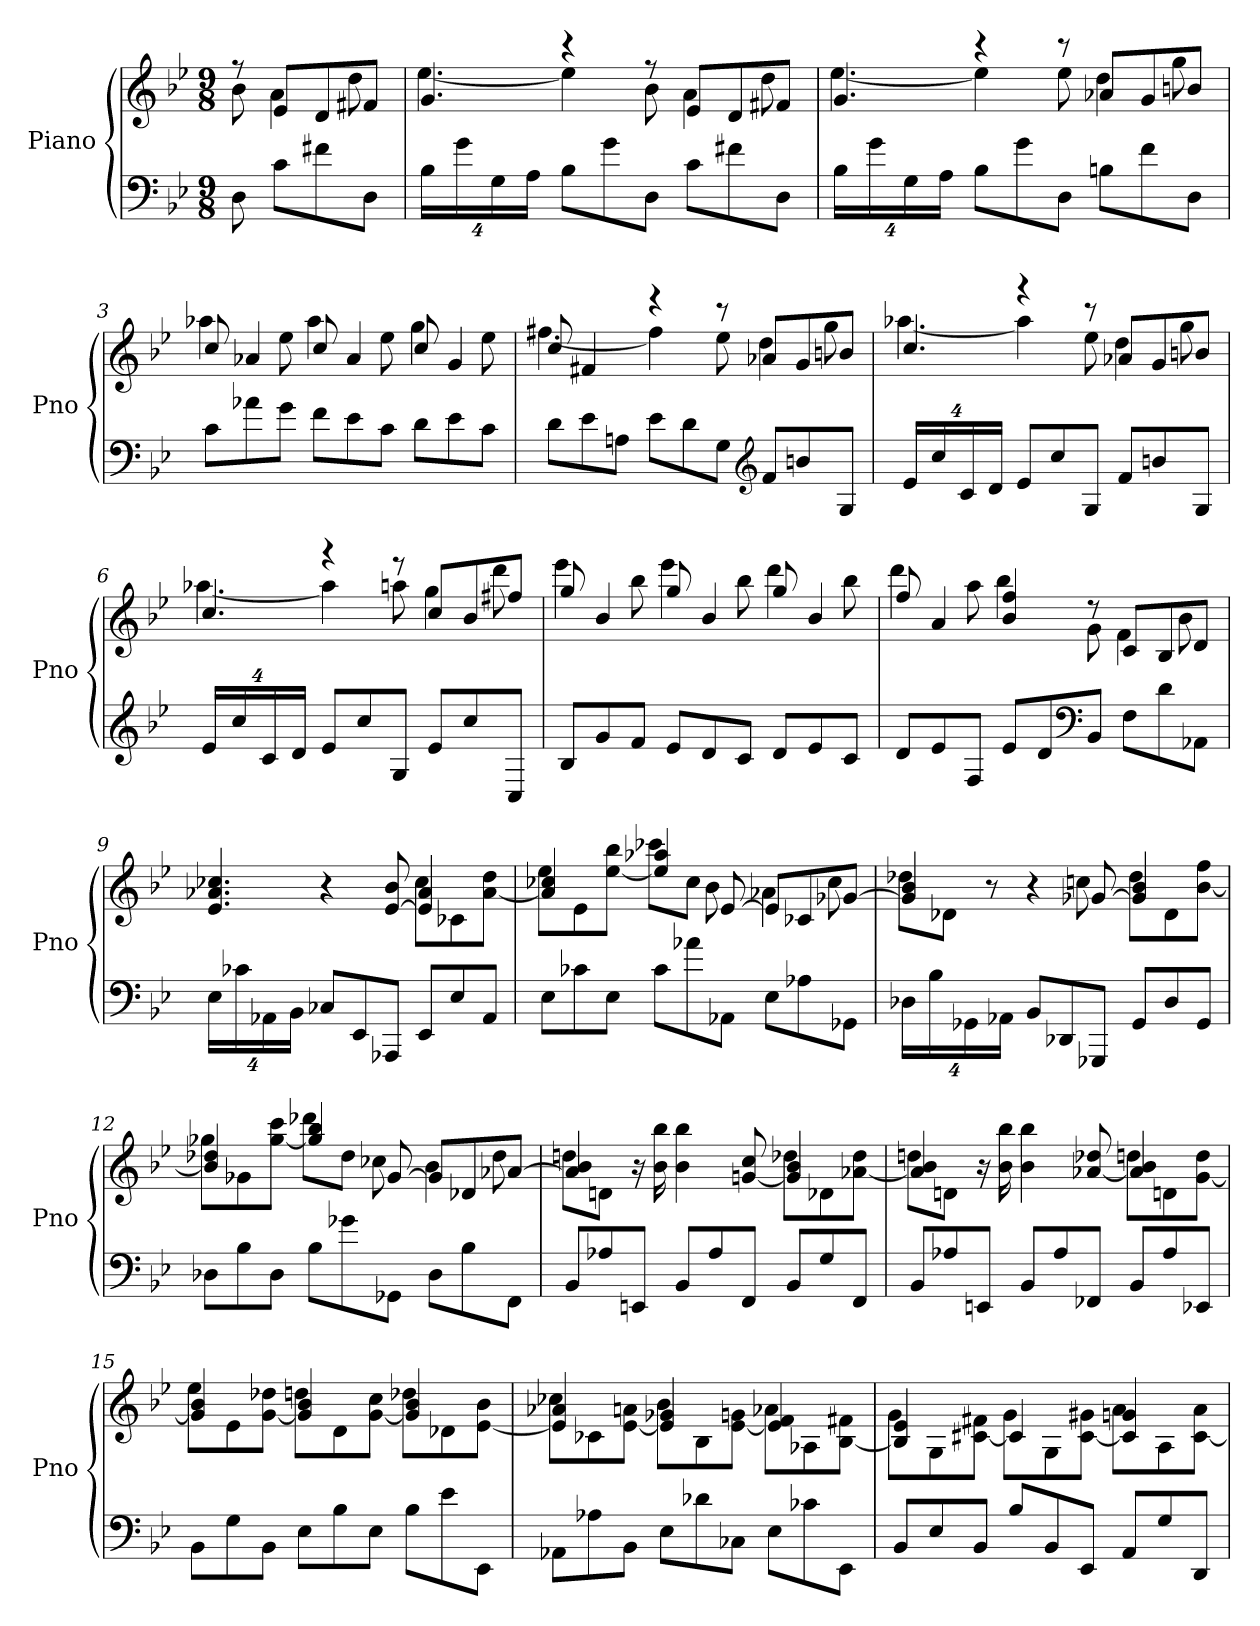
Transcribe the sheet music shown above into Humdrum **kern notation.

**kern	**kern
*part1	*part1
*staff2	*staff1
*I"Piano	*
*I'Pno	*
*clefF4	*clefG2
*k[b-e-]	*k[b-e-]
*g:	*g:
*M9/8	*M9/8
=	=
*	*^
8D	8r	8b-
8cL	8e-L	4a
8f#X	8d	.
8DJ	8f#XJ	8dd
=1	=1	=1
32%3B-LL	4.g	[4.ee-
32%3g	.	.
32%3G	.	.
32%3AJJ	.	.
8B-L	4r	4ee-]
8g	.	.
8DJ	8r	8b-
8cL	8e-L	4a
8f#X	8d	.
8DJ	8f#XJ	8dd
=2	=2	=2
32%3B-LL	4.g	[4.ee-
32%3g	.	.
32%3G	.	.
32%3AJJ	.	.
8B-L	4r	4ee-]
8g	.	.
8DJ	8r	8ee-
8BnL	8a-XL	4dd
8f	8g	.
8DJ	8bnJ	8gg
=3	=3	=3
8cL	8cc	4aa-X
8a-X	4a-X	.
8gJ	.	8ee-
8fL	8cc	4aa-
8e-	4a-	.
8cJ	.	8ee-
8dL	8cc	4gg
8e-	4g	.
8cJ	.	8ee-
=4	=4	=4
8dL	8cc	[4.ff#X
8e-	4f#X	.
8AnJ	.	.
8e-L	4r	4ff#]
8d	.	.
8GJ	8r	8ee-
*clefG2	*	*
8fL	8a-XL	4dd
8bn	8g	.
8GJ	8bnJ	8gg
=5	=5	=5
32%3e-LL	4.cc	[4.aa-X
32%3cc	.	.
32%3c	.	.
32%3dJJ	.	.
8e-L	4r	4aa-]
8cc	.	.
8GJ	8r	8ee-
8fL	8a-XL	4dd
8bn	8g	.
8GJ	8bnJ	8gg
=6	=6	=6
32%3e-LL	4.cc	[4.aa-X
32%3cc	.	.
32%3c	.	.
32%3dJJ	.	.
8e-L	4r	4aa-]
8cc	.	.
8GJ	8r	8aan
8e-L	8ccL	4gg
8cc	8b-	.
8CJ	8ff#XJ	8ddd
=7	=7	=7
8B-L	8gg	4eee-
8g	4b-	.
8fJ	.	8bb-
8e-L	8gg	4eee-
8d	4b-	.
8cJ	.	8bb-
8dL	8gg	4ddd
8e-	4b-	.
8cJ	.	8bb-
=8	=8	=8
8dL	8ff	4ddd
8e-	4a	.
8FJ	.	8aa
8e-L	4b- 4ff	4bb-
8d	.	.
*clefF4	*	*
8BB-J	8r	8g
8FL	8cL	4f
8d	8B-	.
8AA-XJ	8dJ	8b-
=9	=9	=9
32%3E-LL	4.e- 4.a-X 4.cc-X	2.ryy
32%3c-X	.	.
32%3AA-X	.	.
32%3BB-JJ	.	.
8C-XL	4r	.
8EE-	.	.
8AAA-XJ	[8e- 8b-	.
8EE-L	4e-] 4a-	8cc-L
8E-	.	8c-X
8AA-J	8ryy	[8a- 8ddJ
=10	=10	=10
8E-L	4a-] 4cc-X	8ee-L
8c-X	.	8e-
8E-J	8ryy	[8ee- 8bb-J
8c-L	4ee-] 4aa-X	8ccc-XL
8a-X	.	8cc-J
8AA-XJ	[8e-	8b-
8E-L	8e-L]	4a-X
8A-X	8c-X	.
8GG-XJ	[8g-XJ	8cc-
=11	=11	=11
32%3D-XLL	4g-] 4b-	8dd-XL
32%3B-	.	.
.	.	8d-XJ
32%3GG-X	.	.
.	8r	4.ryy
32%3AA-XJJ	.	.
8BB-L	4r	.
8DD-X	.	.
8GGG-XJ	[8g-X	8ccn
8GG-L	4g-] 4b-	8dd-L
8D-	.	8d-
8GG-J	8ryy	[8b- 8ffJ
=12	=12	=12
8D-XL	4b-] 4dd-X	8gg-XL
8B-	.	8g-X
8D-J	8ryy	[8gg- 8cccJ
8B-L	4gg-] 4bb-	8ddd-XL
8g-X	.	8dd-J
8GG-XJ	[8g-	8cc-X
8D-L	8g-L]	4b-
8B-	8d-X	.
8FFJ	[8a-XJ	8dd-
=13	=13	=13
8BB-L	4a-] 4b-	8ddnL
8A-X	.	8dnJ
8EEnJ	16r	4.ryy
.	16b- 16bb-	.
8BB-L	4b- 4bb-	.
8A-	.	.
8FFJ	8ryy	[8gn 8cc
8BB-L	4g] 4b-	8dd-XL
8G	.	8d-X
8FFJ	8ryy	[8a-X 8dd-J
=14	=14	=14
8BB-L	4a-] 4b-	8ddnL
8A-X	.	8dnJ
8EEnJ	16r	4.ryy
.	16b- 16bb-	.
8BB-L	4b- 4bb-	.
8A-	.	.
8FF-XJ	8ryy	[8a-X/ 8dd-X/
8BB-L	4a-] 4b-	8ddnL
8A-	.	8dn
8EE-XJ	8ryy	[8g 8ddJ
=15	=15	=15
8BB-L	4g] 4b-	8ee-L
8G	.	8e-
8BB-J	8ryy	[8g 8dd-XJ
8E-L	4g] 4b-	8ddnL
8B-	.	8d
8E-J	8ryy	[8g 8ccJ
8B-L	4g] 4b-	8dd-XL
8e-	.	8d-X
8EE-J	8ryy	[8e- 8b-J
=16	=16	=16
8AA-XL	4e-] 4a-X	8cc-XL
8A-X	.	8c-X
8BB-J	8ryy	[8e- 8anJ
8E-L	4e-] 4g-X	8b-L
8d-X	.	8B-
8C-XJ	8ryy	[8e- 8gnJ
8E-L	4e-] 4f	8a-XL
8c-X	.	8A-X
8EE-J	8ryy	[8B- 8f#XJ
=17	=17	=17
8BB-L	4B-] 4e-	8gL
8E-	.	8G
8BB-J	8ryy	[8c#X 8f#XJ
8B-L	4c#]	8gL
8BB-	.	8G
8EE-J	8ryy	[8c# 8g#XJ
8AAL	4c#] 4gn	8aL
8G	.	8A
8DDJ	8ryy	[8c# 8aJ
*	*v	*v
=	=
*-	*-
